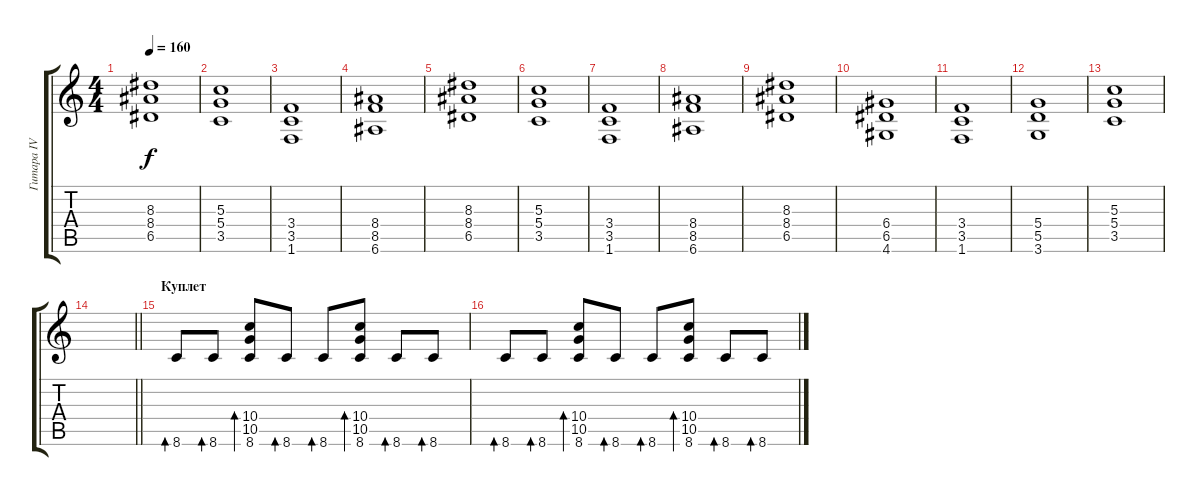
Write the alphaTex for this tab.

\track ("Гитара IV" "Гитара IV") {instrument overdrivenguitar}
\staff {score tabs}
\tuning (E4 B3 G3 D3 A2 E2) {hide}
\ts (4 4)
\tempo 160
\clef g2
\ks c
(8.3 8.4 6.5).1{dy f} |
(5.3 5.4 3.5).1 |
(3.4 3.5 1.6).1 |
(8.4 8.5 6.6).1 |
(8.3 8.4 6.5).1 |
(5.3 5.4 3.5).1 |
(3.4 3.5 1.6).1 |
(8.4 8.5 6.6).1 |
(8.3 8.4 6.5).1 |
(6.4 6.5 4.6).1 |
(3.4 3.5 1.6).1 |
(5.4 5.5 3.6).1 |
(5.3 5.4 3.5).1 |
\barLineRight lightlight
|
\section ("" "Куплет")
8.6.8{bd 60} 8.6.8{bd 60} (10.4 10.5 8.6).8{bd 60} 8.6.8{bd 60} 8.6.8{bd 60} (10.4 10.5 8.6).8{bd 60} 8.6.8{bd 60} 8.6.8{bd 60} |
8.6.8{bd 60} 8.6.8{bd 60} (10.4 10.5 8.6).8{bd 60} 8.6.8{bd 60} 8.6.8{bd 60} (10.4 10.5 8.6).8{bd 60} 8.6.8{bd 60} 8.6.8{bd 60}
